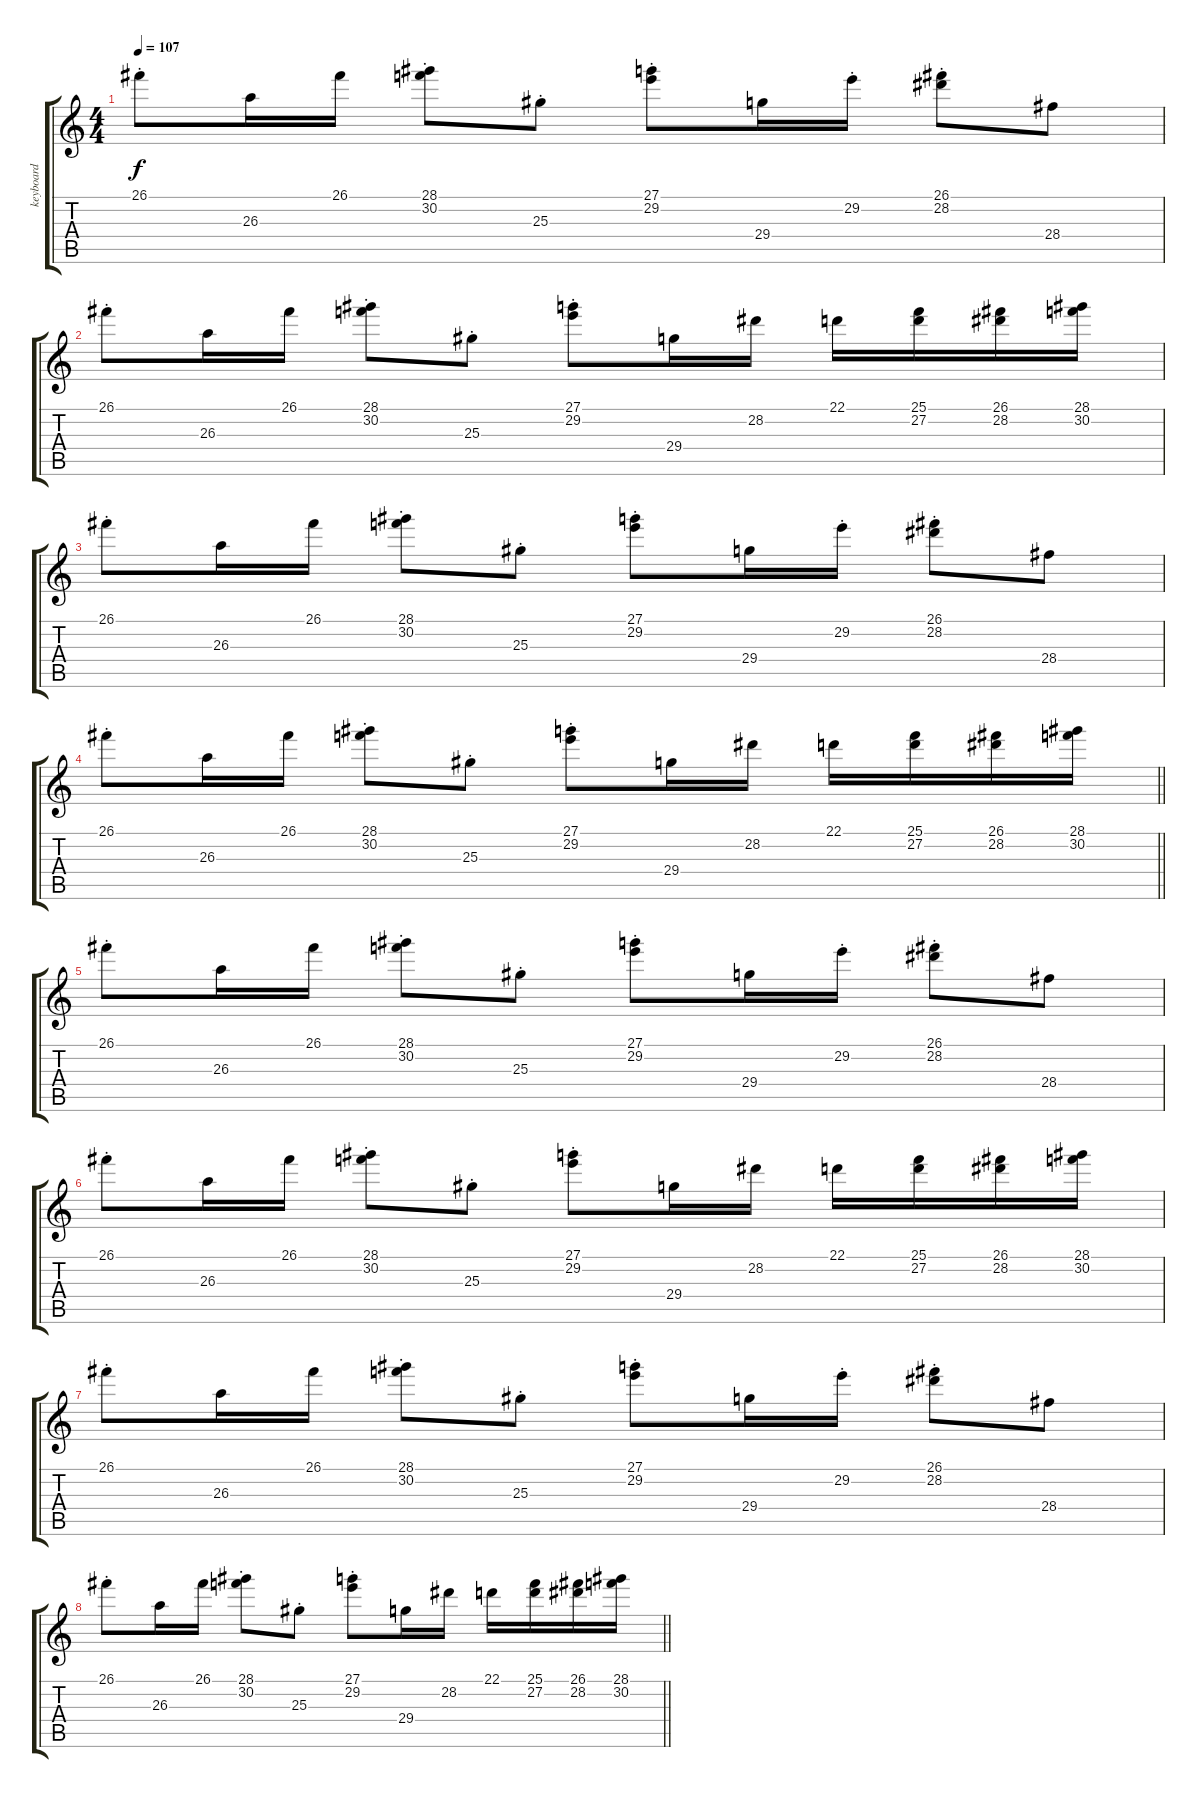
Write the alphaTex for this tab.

\track ("keyboard" "keyboard") {instrument dulcimer}
\staff {score tabs}
\tuning (E4 B3 G3 D3 A2 E2) {hide}
\ts (4 4)
\tempo 107
\clef g2
\ks c
26.1{st}.8{dy f instrument dulcimer} 26.3.16 26.1.16 (28.1{st} 30.2{st}).8 25.3{st}.8 (27.1{st} 29.2{st}).8 29.4.16 29.2{st}.16 (26.1{st} 28.2{st}).8 28.4.8 |
26.1{st}.8 26.3.16 26.1.16 (28.1{st} 30.2{st}).8 25.3{st}.8 (27.1{st} 29.2{st}).8 29.4.16 28.2.16 22.1.16 (25.1 27.2).16 (26.1 28.2).16 (28.1 30.2).16 |
26.1{st}.8 26.3.16 26.1.16 (28.1{st} 30.2{st}).8 25.3{st}.8 (27.1{st} 29.2{st}).8 29.4.16 29.2{st}.16 (26.1{st} 28.2{st}).8 28.4.8 |
\barLineRight lightlight
26.1{st}.8 26.3.16 26.1.16 (28.1{st} 30.2{st}).8 25.3{st}.8 (27.1{st} 29.2{st}).8 29.4.16 28.2.16 22.1.16 (25.1 27.2).16 (26.1 28.2).16 (28.1 30.2).16 |
26.1{st}.8 26.3.16 26.1.16 (28.1{st} 30.2{st}).8 25.3{st}.8 (27.1{st} 29.2{st}).8 29.4.16 29.2{st}.16 (26.1{st} 28.2{st}).8 28.4.8 |
26.1{st}.8 26.3.16 26.1.16 (28.1{st} 30.2{st}).8 25.3{st}.8 (27.1{st} 29.2{st}).8 29.4.16 28.2.16 22.1.16 (25.1 27.2).16 (26.1 28.2).16 (28.1 30.2).16 |
26.1{st}.8 26.3.16 26.1.16 (28.1{st} 30.2{st}).8 25.3{st}.8 (27.1{st} 29.2{st}).8 29.4.16 29.2{st}.16 (26.1{st} 28.2{st}).8 28.4.8 |
\barLineRight lightlight
26.1{st}.8 26.3.16 26.1.16 (28.1{st} 30.2{st}).8 25.3{st}.8 (27.1{st} 29.2{st}).8 29.4.16 28.2.16 22.1.16 (25.1 27.2).16 (26.1 28.2).16 (28.1 30.2).16
